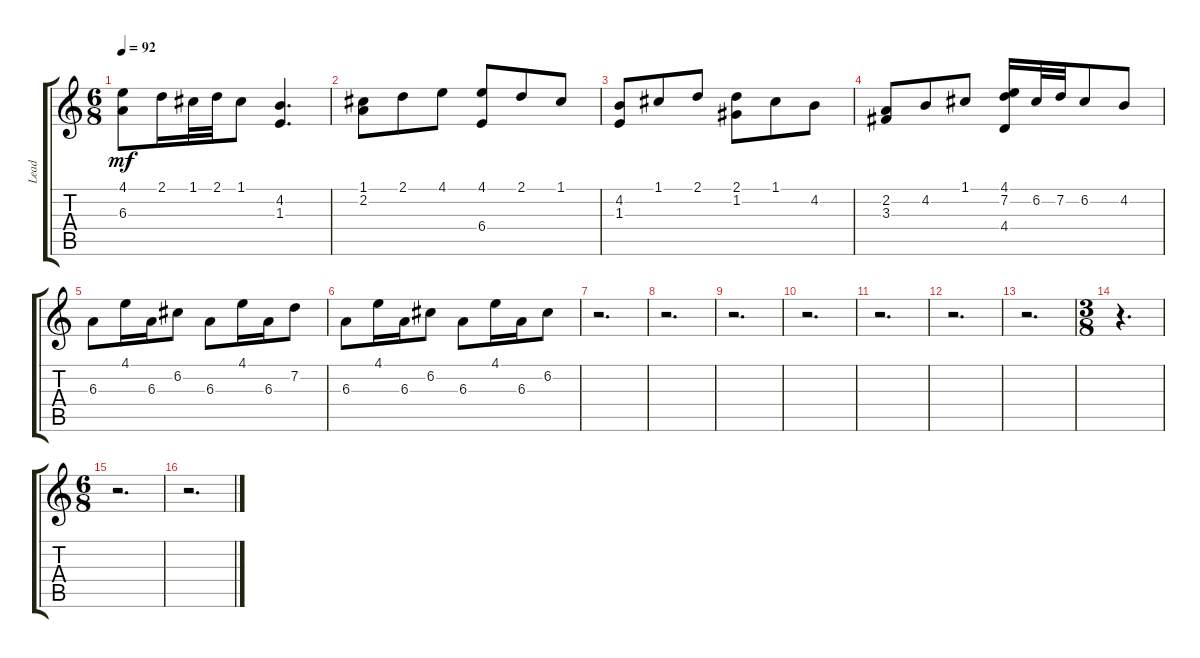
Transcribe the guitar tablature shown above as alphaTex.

\track ("Lead" "Lead") {instrument acousticguitarsteel}
\staff {score tabs}
\tuning (C4 G3 Eb3 Bb2 F2 C2) {hide}
\ts (6 8)
\tempo 92
\clef g2
\ks c
(4.1 6.3).8{dy mf} 2.1.16 1.1.32 2.1.32 1.1.8 (4.2 1.3).4{d} |
(1.1 2.2).8 2.1.8 4.1.8 (4.1 6.4).8 2.1.8 1.1.8 |
(4.2 1.3).8 1.1.8 2.1.8 (2.1 1.2).8 1.1.8 4.2.8 |
(2.2 3.3).8 4.2.8 1.1.8 (4.1 7.2 4.4).16 6.2.32 7.2.32 6.2.8 4.2.8 |
6.3.8 4.1.16 6.3.16 6.2.8 6.3.8 4.1.16 6.3.16 7.2.8 |
6.3.8 4.1.16 6.3.16 6.2.8 6.3.8 4.1.16 6.3.16 6.2.8 |
r.2{d} |
r.2{d} |
r.2{d} |
r.2{d} |
r.2{d} |
r.2{d} |
r.2{d} |
\ts (3 8)
r.4{d} |
\ts (6 8)
r.2{d} |
r.2{d}
